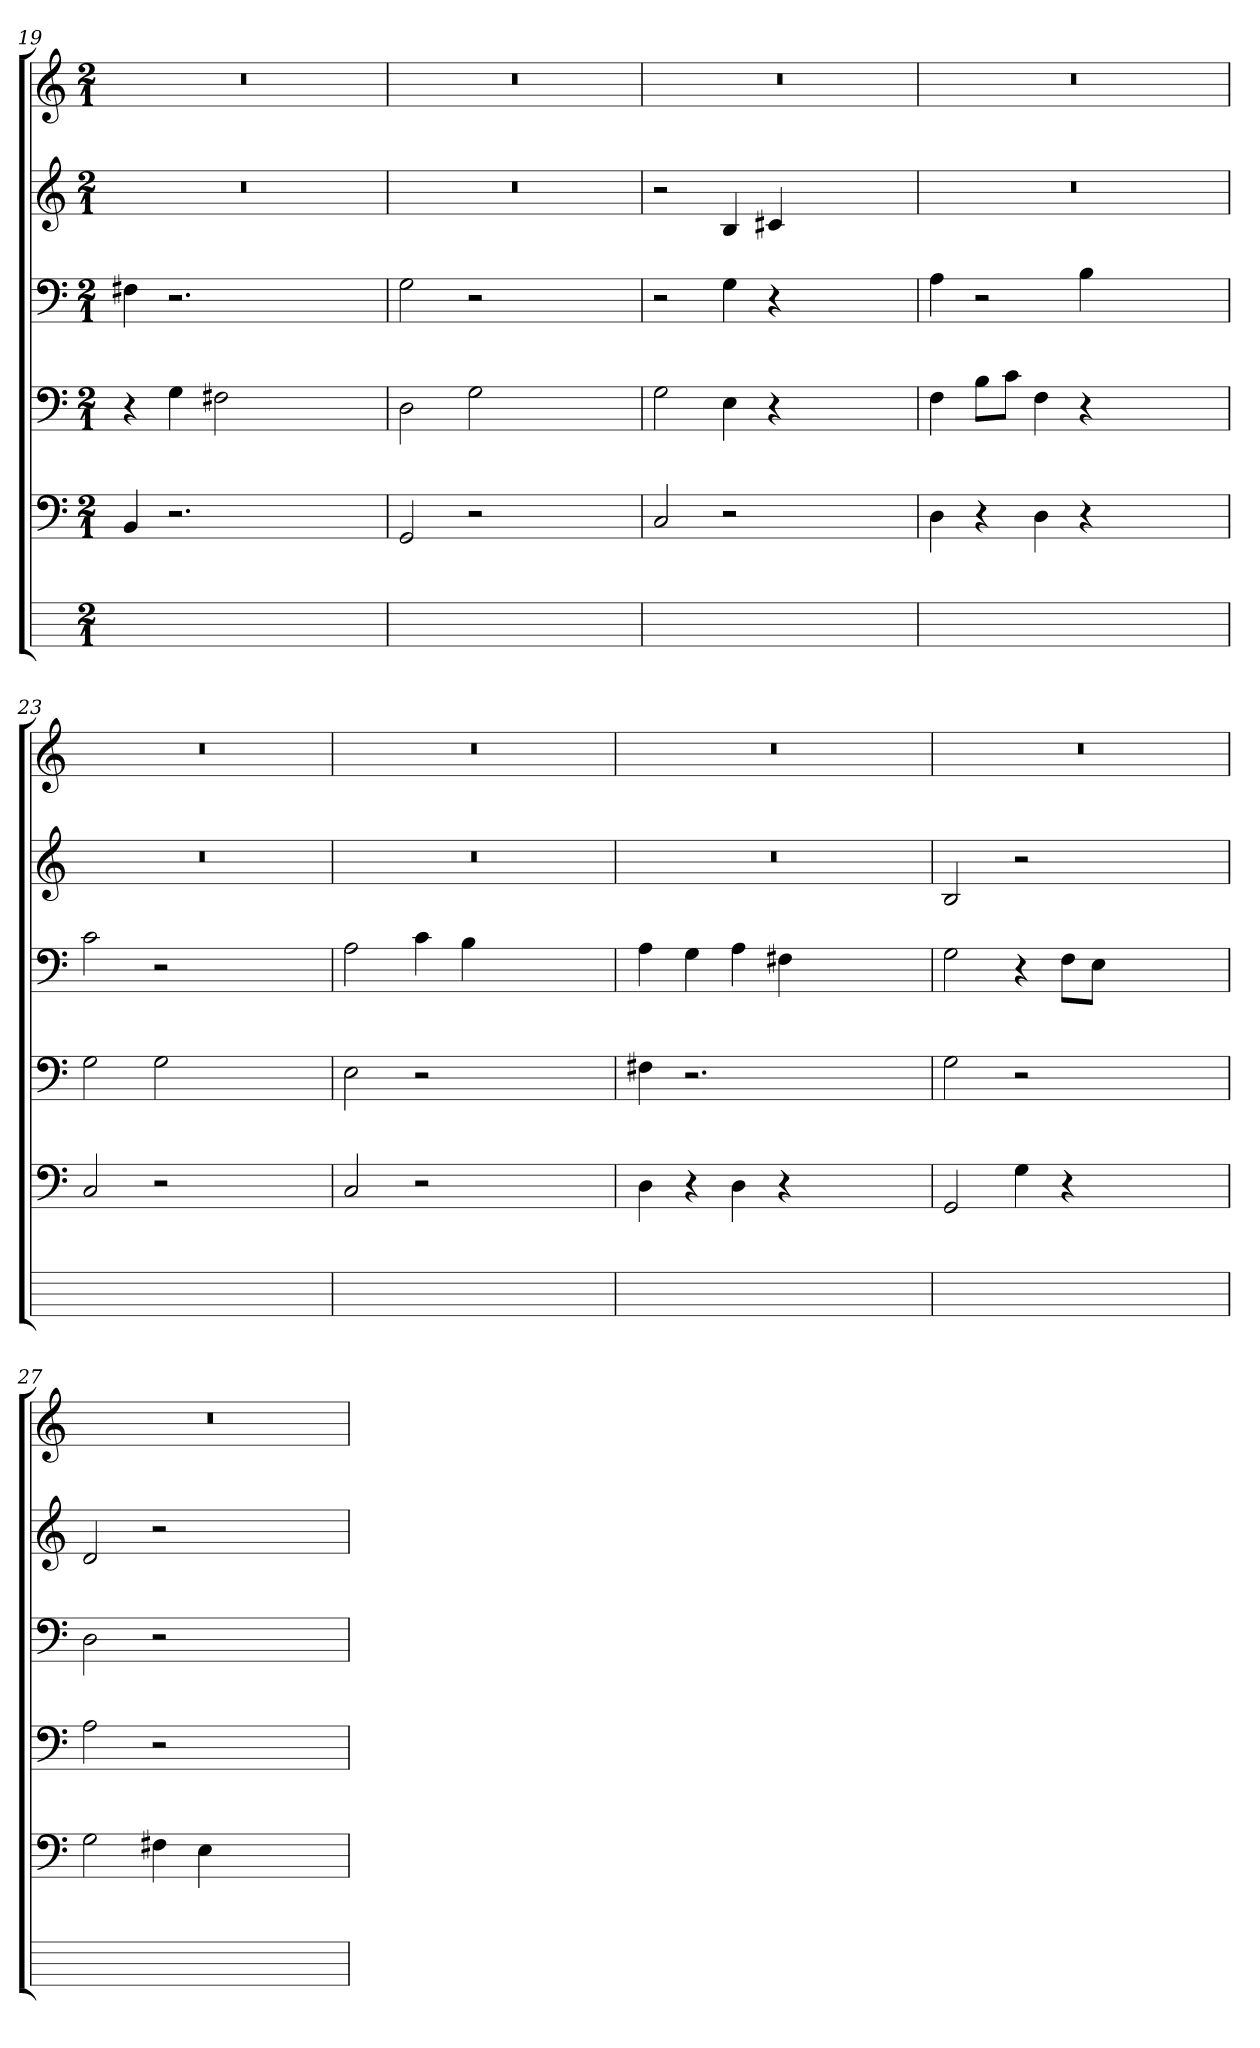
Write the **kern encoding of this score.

**kern	**kern	**kern	**kern	**kern	**kern
*part6	*part5	*part4	*part3	*part2	*part1
*staff6	*staff5	*staff4	*staff3	*staff2	*staff1
*	*clefF4	*clefF4	*clefF4	*clefG2	*clefG2
*	*k[]	*k[]	*k[]	*k[]	*k[]
*	*C:	*C:	*C:	*C:	*C:
*M2/1	*M2/1	*M2/1	*M2/1	*M2/1	*M2/1
=19	=19	=19	=19	=19	=19
0ryy	4BBi	4r	4F#Xi	0r	0r
.	2.r	4Gj	2.r	.	.
.	.	2F#Z	.	.	.
.	1ryy	1ryy	1ryy	.	.
=20	=20	=20	=20	=20	=20
0ryy	2GG	2DZ	2G	0r	0r
.	2r	2GV	2r	.	.
.	1ryy	1ryy	1ryy	.	.
=21	=21	=21	=21	=21	=21
0ryy	2C	2GV	2r	2r	0r
.	2r	4EV	4GV	4BZ	.
.	.	4r	4r	4c#XZ	.
.	1ryy	1ryy	1ryy	1ryy	.
=22	=22	=22	=22	=22	=22
0ryy	4D	4F	4A	0r	0r
.	4r	8BjL	2r	.	.
.	.	8cjJ	.	.	.
.	4DV	4FV	.	.	.
.	4r	4r	4Bj	.	.
.	1ryy	1ryy	1ryy	.	.
=23	=23	=23	=23	=23	=23
0ryy	2C	2G	2c	0r	0r
.	2r	2GV	2r	.	.
.	1ryy	1ryy	1ryy	.	.
=24	=24	=24	=24	=24	=24
0ryy	2C	2E	2AZ	0r	0r
.	2r	2r	4cV	.	.
.	.	.	4Bj	.	.
.	1ryy	1ryy	1ryy	.	.
=25	=25	=25	=25	=25	=25
0ryy	4D	4F#Xi	4A	0r	0r
.	4r	2.r	4Gj	.	.
.	4DV	.	4AV	.	.
.	4r	.	4F#j	.	.
.	1ryy	1ryy	1ryy	.	.
=26	=26	=26	=26	=26	=26
0ryy	2GG	2G	2G	2BZ	0r
.	4G	2r	4r	2r	.
.	4r	.	8FL	.	.
.	.	.	8EjJ	.	.
.	1ryy	1ryy	1ryy	1ryy	.
=27	=27	=27	=27	=27	=27
0ryy	2GV	2A	2D	2dV	0r
.	4F#X	2r	2r	2r	.
.	4E	.	.	.	.
.	1ryy	1ryy	1ryy	1ryy	.
=	=	=	=	=	=
*-	*-	*-	*-	*-	*-
